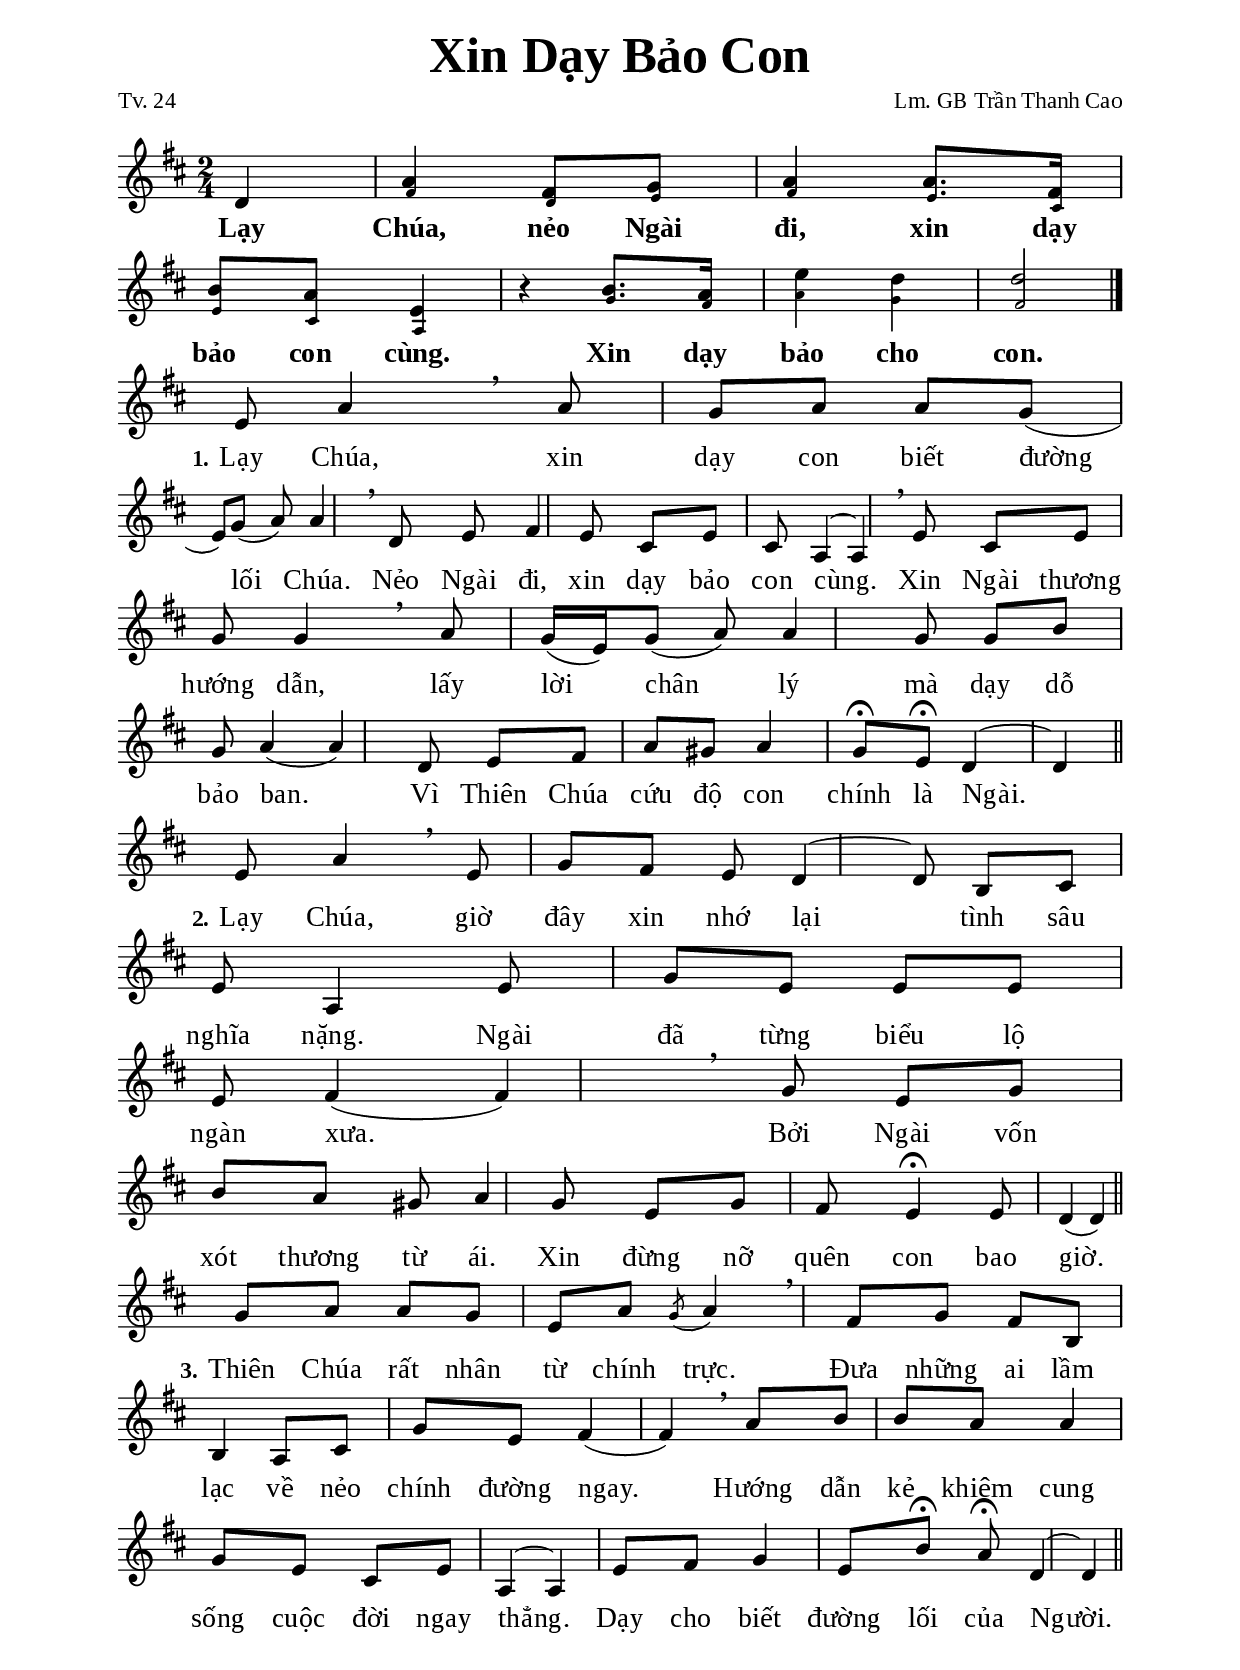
% Cài đặt chung
\version "2.22.1"
\include "english.ly"

\header {
  title = \markup { \fontsize #3 "Xin Dạy Bảo Con" }
  poet = "Tv. 24"
  composer = "Lm. GB Trần Thanh Cao"
  arranger = " "
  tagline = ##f
}

% Nhạc điệp khúc
nhacDiepKhucSop = \relative c' {
  \partial 4 d4 |
  a'4 fs8 g |
  a4 a8. fs16 |
  b8 a e4 |
  r b'8. a16 |
  e'4 d |
  d2 \bar "|."
}

nhacDiepKhucBas = \relative c' {
  \partial 4 d4 |
  fs d8 e |
  fs4 e8. cs16 |
  e8 cs a4 |
  r g'8. fs16 |
  a4 g |
  fs2
}

% Nhạc phiên khúc
nhacPhienKhucMot = \relative c' {
  e8 a4 \breathe
  a8 g a a g (e) g (a) a4 \breathe
  d,8 e fs4 e8 cs e cs a4 \tweak extra-offset #'(0 . 3) ^~ a \breathe
  e'8 cs e g g4 \breathe
  a8 g16 (e) g8 (a) a4 g8 g b g a4 (a)
  d,8 e fs a gs a4 g8 \fermata
  e \fermata d4 \tweak extra-offset #'(0 . 3) ^~ d \bar "||"
}

nhacPhienKhucHai = \relative c' {
  e8 a4 \breathe
  e8 g fs e d4 \tweak extra-offset #'(0 . 3) ^~ d8 b cs e a,4
  e'8 g e e e e fs4 (fs) \breathe
  g8 e g b a gs a4
  g8 e g fs e4 \fermata e8 d4 (d) \bar "||"
}

nhacPhienKhucBa = \relative c'' {
  g8 a a g e a \acciaccatura g8 a4 \breathe
  fs8 g fs b, b4
  a8 cs g' e fs4 (fs) \breathe
  a8 b b a a4 g8 e cs e a,4 \tweak extra-offset #'(0 . 3) ^~ a
  e'8 fs g4 e8 b' \fermata a \fermata
  d,4 \tweak extra-offset #'(0 . 3) ^~ d \bar "||"
}

% Lời điệp khúc
loiDiepKhuc = \lyricmode {
  Lạy Chúa, nẻo Ngài đi, xin dạy bảo con cùng.
  Xin dạy bảo cho con.
}

% Lời phiên khúc
loiPhienKhucMot = \lyricmode {
  \set stanza = #"1."
  Lạy Chúa, xin dạy con biết đường lối Chúa.
  Nẻo Ngài đi, xin dạy bảo con cùng.
  Xin Ngài thương hướng dẫn,
  lấy lời chân lý mà dạy dỗ bảo ban.
  Vì Thiên Chúa cứu độ con chính là Ngài.
}

loiPhienKhucHai = \lyricmode {
  \set stanza = #"2."
  Lạy Chúa, giờ đây xin nhớ lại tình sâu nghĩa nặng.
  Ngài đã từng biểu lộ ngàn xưa.
  Bởi Ngài vốn xót thương từ ái.
  Xin đừng nỡ quên con bao giờ.
}

loiPhienKhucBa = \lyricmode {
  \set stanza = #"3."
  Thiên Chúa rất nhân từ chính trực.
  Đưa những ai lầm lạc về nẻo chính đường ngay.
  Hướng dẫn kẻ khiêm cung sống cuộc đời ngay thẳng.
  Dạy cho biết đường lối của Người.
}


% Dàn trang
\paper {
  #(set-paper-size "a4")
  top-margin = 15\mm
  bottom-margin = 10\mm
  left-margin = 20\mm
  right-margin = 20\mm
  indent = #0
  #(define fonts
    (make-pango-font-tree
      "Liberation Serif"
      "Liberation Serif"
      "Liberation Serif"
      (/ 20 20)))
  page-count = #1
  system-system-spacing = #'((basic-distance . 12)
                             (minimum-distance . 12)
                             (padding . 1))
  score-system-spacing = #'((basic-distance . 12)
                             (minimum-distance . 12)
                             (padding . 1))
}

% Thiết lập tông và nhịp
TongNhip = { \key d \major \time 2/4 }

% Đổi kích thước nốt cho bè phụ
notBePhu =
#(define-music-function (font-size music) (number? ly:music?)
   (for-some-music
     (lambda (m)
       (if (music-is-of-type? m 'rhythmic-event)
           (begin
             (set! (ly:music-property m 'tweaks)
                   (cons `(font-size . ,font-size)
                         (ly:music-property m 'tweaks)))
             #t)
           #f))
     music)
   music)

\score {
  \new ChoirStaff <<
    \new Staff = diepKhuc \with {
        \consists "Merge_rests_engraver"
        %\magnifyStaff #(magstep +1)
        printPartCombineTexts = ##f
      }
      <<
      \new Voice \TongNhip \partCombine 
        \nhacDiepKhucSop
        \notBePhu -3 { \nhacDiepKhucBas }
      \new NullVoice = nhacThamChieu \nhacDiepKhucSop
      \new Lyrics \with {
          \override VerticalAxisGroup.
            nonstaff-relatedstaff-spacing.padding = #1
          \override VerticalAxisGroup.
            nonstaff-unrelatedstaff-spacing.padding = #1
        }
        \lyricsto nhacThamChieu \loiDiepKhuc
      >>
  >>
  \layout {
    \override Lyrics.LyricText.font-series = #'bold
    \override Lyrics.LyricText.font-size = #+2
    \override Lyrics.LyricSpace.minimum-distance = #5
    \override Score.BarNumber.break-visibility = ##(#f #f #f)
    \override Score.SpacingSpanner.uniform-stretching = ##t
  }
}

\score {
  \new ChoirStaff <<
    \new Staff = phienKhuc \with {
        %\magnifyStaff #(magstep +1)
      }
      <<
      \new Voice = beSop {
        \key d \major \time 2/4 \nhacPhienKhucMot
      }
    >>
    \new Lyrics \with {
          \override VerticalAxisGroup.
            nonstaff-relatedstaff-spacing.padding = #1
          \override VerticalAxisGroup.
            nonstaff-unrelatedstaff-spacing.padding = #1
        }
        \lyricsto beSop \loiPhienKhucMot
  >>
  \layout {
    \override Staff.TimeSignature.transparent = ##t
    \override Lyrics.LyricText.font-size = #+2
    \override Lyrics.LyricSpace.minimum-distance = #2
    \override Score.BarNumber.break-visibility = ##(#f #f #f)
    \override Score.SpacingSpanner.uniform-stretching = ##t
    \set Score.barAlways = ##t
    \set Score.defaultBarType = ""
  } 
}

\score {
  \new ChoirStaff <<
    \new Staff = phienKhuc \with {
        %\magnifyStaff #(magstep +1)
      }
      <<
      \new Voice = beSop {
        \key d \major \time 2/4 \nhacPhienKhucHai
      }
    >>
    \new Lyrics \with {
          \override VerticalAxisGroup.
            nonstaff-relatedstaff-spacing.padding = #1
          \override VerticalAxisGroup.
            nonstaff-unrelatedstaff-spacing.padding = #1
        }
        \lyricsto beSop \loiPhienKhucHai
  >>
  \layout {
    \override Staff.TimeSignature.transparent = ##t
    \override Lyrics.LyricText.font-size = #+2
    \override Lyrics.LyricSpace.minimum-distance = #4
    \override Score.BarNumber.break-visibility = ##(#f #f #f)
    \override Score.SpacingSpanner.uniform-stretching = ##t
    \set Score.barAlways = ##t
    \set Score.defaultBarType = ""
  } 
}

\score {
  \new ChoirStaff <<
    \new Staff = phienKhuc \with {
        %\magnifyStaff #(magstep +1)
      }
      <<
      \new Voice = beSop {
        \key d \major \time 2/4 \nhacPhienKhucBa
      }
    >>
    \new Lyrics \with {
          \override VerticalAxisGroup.
            nonstaff-relatedstaff-spacing.padding = #1
          \override VerticalAxisGroup.
            nonstaff-unrelatedstaff-spacing.padding = #1
        }
        \lyricsto beSop \loiPhienKhucBa
  >>
  \layout {
    \override Staff.TimeSignature.transparent = ##t
    \override Lyrics.LyricText.font-size = #+2
    \override Lyrics.LyricSpace.minimum-distance = #2.5
    \override Score.BarNumber.break-visibility = ##(#f #f #f)
    \override Score.SpacingSpanner.uniform-stretching = ##t
    \set Score.barAlways = ##t
    \set Score.defaultBarType = ""
  } 
}
